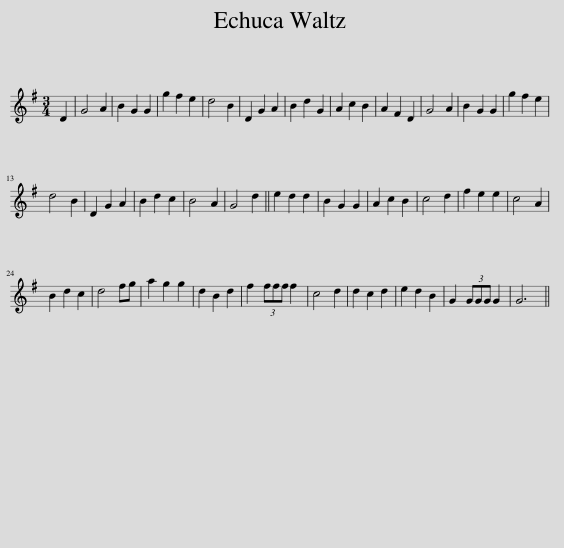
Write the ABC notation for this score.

X:1
L:1/8
M:3/4
I:linebreak $
K:G
V:1 treble
V:1
 D2 | G4 A2 | B2 G2 G2 | g2 f2 e2 | d4 B2 | %5
 D2 G2 A2 | B2 d2 G2 | A2 c2 B2 | A2 F2 D2 | G4 A2 | %10
 B2 G2 G2 | g2 f2 e2 |$ d4 B2 | D2 G2 A2 | B2 d2 c2 | %15
 B4 A2 | G4 d2 || e2 d2 d2 | B2 G2 G2 | A2 c2 B2 | %20
 c4 d2 | f2 e2 e2 | c4 A2 |$ B2 d2 c2 | d4 fg | %25
 a2 g2 g2 | d2 B2 d2 | f2 (3fff f2 | c4 d2 | d2 c2 d2 | %30
 e2 d2 B2 | G2 (3GGG G2 | G6 || %33
